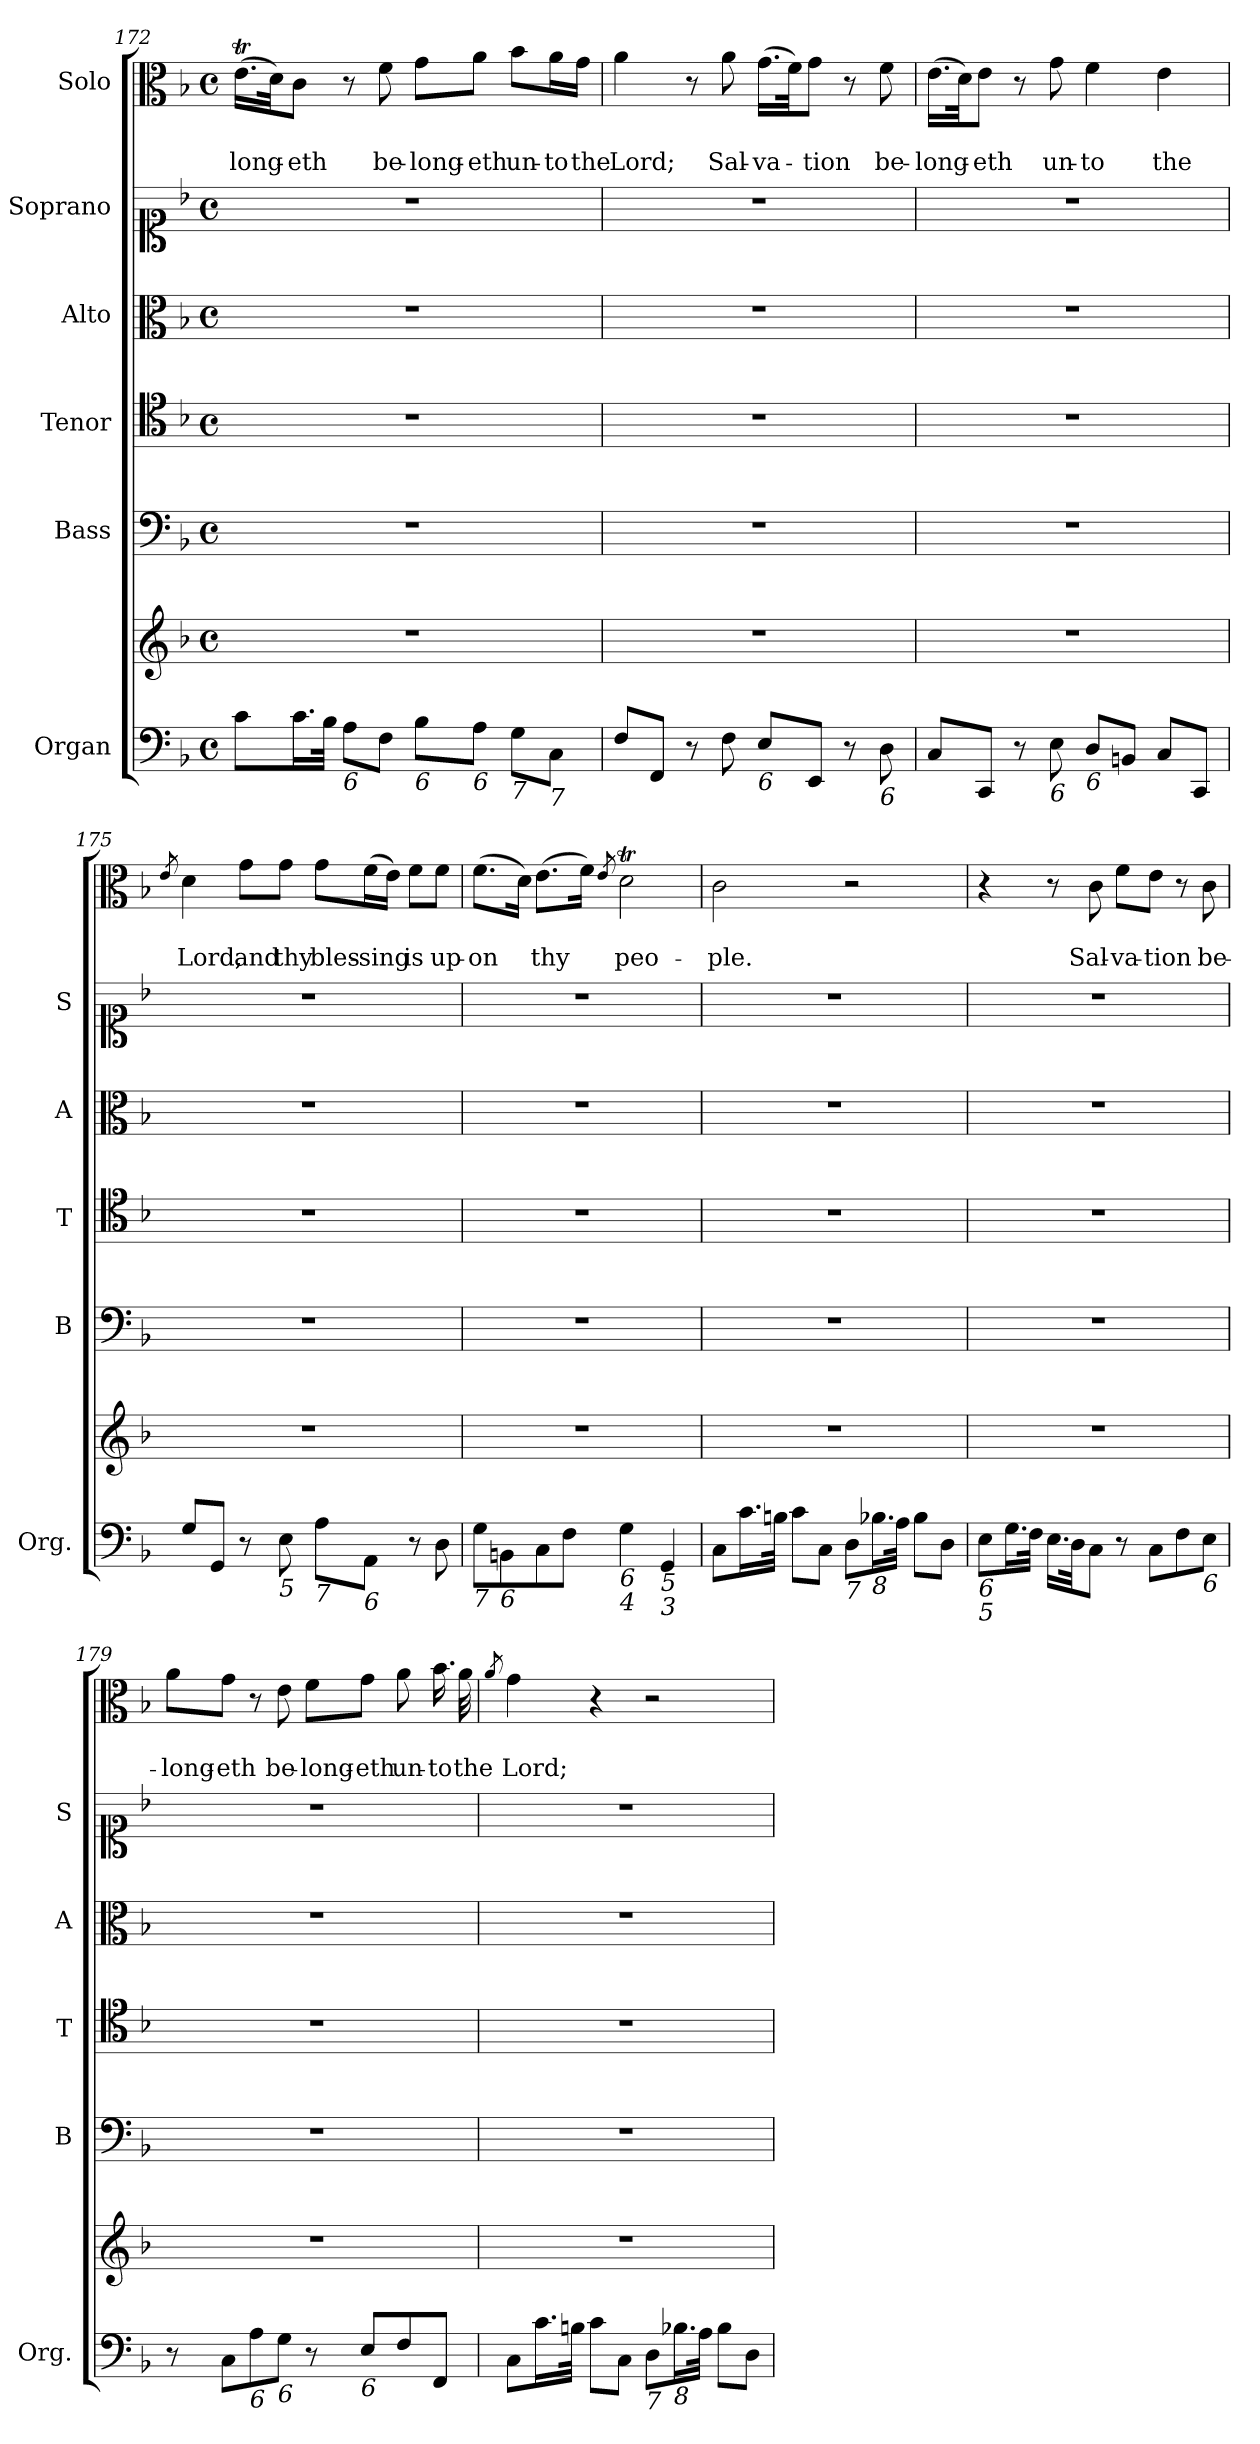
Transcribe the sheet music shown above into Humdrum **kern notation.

**kern	**kern	**kern	**kern	**kern	**kern	**kern	**text	**text
*part6	*part6	*part5	*part4	*part3	*part2	*part1	*part1	*part1
*staff7	*staff6	*staff5	*staff4	*staff3	*staff2	*staff1	*staff1	*staff1
*I"Organ	*	*I"Bass	*I"Tenor	*I"Alto	*I"Soprano	*I"Solo	*	*
*I'Org.	*	*I'B	*I'T	*I'A	*I'S	*	*	*
*clefF4	*clefG2	*clefF4	*clefC4	*clefC3	*clefC1	*clefC3	*	*
*k[b-]	*k[b-]	*k[b-]	*k[b-]	*k[b-]	*k[b-]	*k[b-]	*	*
*d:	*d:	*d:	*d:	*d:	*d:	*d:	*	*
*M4/4	*M4/4	*M4/4	*M4/4	*M4/4	*M4/4	*M4/4	*	*
*met(c)	*met(c)	*met(c)	*met(c)	*met(c)	*met(c)	*met(c)	*	*
=172	=172	=172	=172	=172	=172	=172	=172	=172
!	!	!	!	!	!	!	!	!LO:LY:b
8c\L	1r	1r	1r	1r	1r	(>16.et\LL	.	-long-
.	.	.	.	.	.	32d\Jk)	.	.
!	!	!	!	!	!	!	!	!LO:LY:b
16.c\L	.	.	.	.	.	8c\J	.	-eth
32B-\JJk	.	.	.	.	.	.	.	.
!LO:TX:b:i:t=6	!	!	!	!	!	!	!	!
8A\L	.	.	.	.	.	8r	.	.
!	!	!	!	!	!	!	!	!LO:LY:b
8F\J	.	.	.	.	.	8f\	.	be-
!LO:TX:b:i:t=6	!	!	!	!	!	!	!	!
!	!	!	!	!	!	!	!	!LO:LY:b
8B-\L	.	.	.	.	.	8g\L	.	-long-
!LO:TX:b:i:t=6	!	!	!	!	!	!	!	!
!	!	!	!	!	!	!	!	!LO:LY:b
8A\J	.	.	.	.	.	8a\J	.	-eth
!LO:TX:b:i:t=7	!	!	!	!	!	!	!	!
!	!	!	!	!	!	!	!	!LO:LY:b
8G\L	.	.	.	.	.	8b-\L	.	un-
!LO:TX:b:i:t=7	!	!	!	!	!	!	!	!
!	!	!	!	!	!	!	!	!LO:LY:b
8C\J	.	.	.	.	.	16a\L	.	-to
!	!	!	!	!	!	!	!	!LO:LY:b
.	.	.	.	.	.	16g\JJ	.	the
=173	=173	=173	=173	=173	=173	=173	=173	=173
!	!	!	!	!	!	!	!	!LO:LY:b
8F/L	1r	1r	1r	1r	1r	4a\	.	Lord;
8FF/J	.	.	.	.	.	.	.	.
8r	.	.	.	.	.	8r	.	.
!	!	!	!	!	!	!	!	!LO:LY:b
8F\	.	.	.	.	.	8a\	.	Sal-
!LO:TX:b:i:t=6	!	!	!	!	!	!	!	!
!	!	!	!	!	!	!	!	!LO:LY:b
8E/L	.	.	.	.	.	(>16.g\LL	.	-va-
.	.	.	.	.	.	32f\Jk)	.	.
!	!	!	!	!	!	!	!	!LO:LY:b
8EE/J	.	.	.	.	.	8g\J	.	-tion
8r	.	.	.	.	.	8r	.	.
!LO:TX:b:i:t=6	!	!	!	!	!	!	!	!
!	!	!	!	!	!	!	!	!LO:LY:b
8D\	.	.	.	.	.	8f\	.	be-
!!LO:LB:g=z
=174	=174	=174	=174	=174	=174	=174	=174	=174
!	!	!	!	!	!	!	!	!LO:LY:b
8C/L	1r	1r	1r	1r	1r	(>16.e\LL	.	-long-
.	.	.	.	.	.	32d\Jk)	.	.
!	!	!	!	!	!	!	!	!LO:LY:b
8CC/J	.	.	.	.	.	8e\J	.	-eth
8r	.	.	.	.	.	8r	.	.
!LO:TX:b:i:t=6	!	!	!	!	!	!	!	!
!	!	!	!	!	!	!	!	!LO:LY:b
8E\	.	.	.	.	.	8g\	.	un-
!LO:TX:b:i:t=6	!	!	!	!	!	!	!	!
!	!	!	!	!	!	!	!	!LO:LY:b
8D/L	.	.	.	.	.	4f\	.	-to
8BBn/J	.	.	.	.	.	.	.	.
!	!	!	!	!	!	!	!	!LO:LY:b
8C/L	.	.	.	.	.	4e\	.	the
8CC/J	.	.	.	.	.	.	.	.
=175	=175	=175	=175	=175	=175	=175	=175	=175
.	.	.	.	.	.	8qe/	.	.
!	!	!	!	!	!	!	!	!LO:LY:b
8G/L	1r	1r	1r	1r	1r	4d\	.	Lord,
8GG/J	.	.	.	.	.	.	.	.
!	!	!	!	!	!	!	!	!LO:LY:b
8r	.	.	.	.	.	8g\L	.	and
!LO:TX:b:i:t=5	!	!	!	!	!	!	!	!
!	!	!	!	!	!	!	!	!LO:LY:b
8E\	.	.	.	.	.	8g\J	.	thy
!LO:TX:b:i:t=7	!	!	!	!	!	!	!	!
!	!	!	!	!	!	!	!	!LO:LY:b
8A\L	.	.	.	.	.	8g\L	.	bles-
!LO:TX:b:i:t=6	!	!	!	!	!	!	!	!
!	!	!	!	!	!	!	!	!LO:LY:b
8AA\J	.	.	.	.	.	(>16f\L	.	-sing
.	.	.	.	.	.	16e\JJ)	.	.
!	!	!	!	!	!	!	!	!LO:LY:b
8r	.	.	.	.	.	8f\L	.	is
!	!	!	!	!	!	!	!	!LO:LY:b
8D\	.	.	.	.	.	8f\J	.	up-
=176	=176	=176	=176	=176	=176	=176	=176	=176
!LO:TX:b:i:t=7	!	!	!	!	!	!	!	!
!	!	!	!	!	!	!	!	!LO:LY:b
8G\L	1r	1r	1r	1r	1r	(>8.f\L	.	-on
!LO:TX:b:i:t=6	!	!	!	!	!	!	!	!
8BBn\	.	.	.	.	.	.	.	.
.	.	.	.	.	.	16d\Jk)	.	.
!	!	!	!	!	!	!	!	!LO:LY:b
8C\	.	.	.	.	.	(>8.e\L	.	thy
8F\J	.	.	.	.	.	.	.	.
.	.	.	.	.	.	16f\Jk)	.	.
.	.	.	.	.	.	8qe/	.	.
!LO:TX:b:i:t=6	!	!	!	!	!	!	!	!
!LO:TX:b:i:t=4	!	!	!	!	!	!	!	!
!	!	!	!	!	!	!	!	!LO:LY:b
4G\	.	.	.	.	.	2dT\	.	peo-
!LO:TX:b:i:t=5	!	!	!	!	!	!	!	!
!LO:TX:b:i:t=3	!	!	!	!	!	!	!	!
4GG/	.	.	.	.	.	.	.	.
=177	=177	=177	=177	=177	=177	=177	=177	=177
!	!	!	!	!	!	!	!	!LO:LY:b
8C\L	1r	1r	1r	1r	1r	2c\	.	-ple.
16.c\L	.	.	.	.	.	.	.	.
32Bn\JJk	.	.	.	.	.	.	.	.
8c\L	.	.	.	.	.	.	.	.
8C\J	.	.	.	.	.	.	.	.
!LO:TX:b:i:t=7	!	!	!	!	!	!	!	!
8D\L	.	.	.	.	.	2r	.	.
!LO:TX:b:i:t=8	!	!	!	!	!	!	!	!
16.B-X\L	.	.	.	.	.	.	.	.
32A\JJk	.	.	.	.	.	.	.	.
8B-\L	.	.	.	.	.	.	.	.
8D\J	.	.	.	.	.	.	.	.
!!LO:LB:g=z
=178	=178	=178	=178	=178	=178	=178	=178	=178
!LO:TX:b:i:t=6	!	!	!	!	!	!	!	!
!LO:TX:b:i:t=5	!	!	!	!	!	!	!	!
8E\L	1r	1r	1r	1r	1r	4r	.	.
16.G\L	.	.	.	.	.	.	.	.
32F\JJk	.	.	.	.	.	.	.	.
16.E\LL	.	.	.	.	.	8r	.	.
32D\Jk	.	.	.	.	.	.	.	.
!	!	!	!	!	!	!	!	!LO:LY:b
8C\J	.	.	.	.	.	8c\	.	Sal-
!	!	!	!	!	!	!	!	!LO:LY:b
8r	.	.	.	.	.	8f\L	.	-va-
!	!	!	!	!	!	!	!	!LO:LY:b
8C\L	.	.	.	.	.	8e\J	.	-tion
8F\	.	.	.	.	.	8r	.	.
!LO:TX:b:i:t=6	!	!	!	!	!	!	!	!
!	!	!	!	!	!	!	!	!LO:LY:b
8E\J	.	.	.	.	.	8c\	.	be-
=179	=179	=179	=179	=179	=179	=179	=179	=179
!	!	!	!	!	!	!	!	!LO:LY:b
8r	1r	1r	1r	1r	1r	8a\L	.	-long-
!	!	!	!	!	!	!	!	!LO:LY:b
8C\L	.	.	.	.	.	8g\J	.	-eth
!LO:TX:b:i:t=6	!	!	!	!	!	!	!	!
8A\	.	.	.	.	.	8r	.	.
!LO:TX:b:i:t=6	!	!	!	!	!	!	!	!
!	!	!	!	!	!	!	!	!LO:LY:b
8G\J	.	.	.	.	.	8e\	.	be-
!	!	!	!	!	!	!	!	!LO:LY:b
8r	.	.	.	.	.	8f\L	.	-long-
!LO:TX:b:i:t=6	!	!	!	!	!	!	!	!
!	!	!	!	!	!	!	!	!LO:LY:b
8E/L	.	.	.	.	.	8g\J	.	-eth
!	!	!	!	!	!	!	!	!LO:LY:b
8F/	.	.	.	.	.	8a\	.	un-
!	!	!	!	!	!	!	!	!LO:LY:b
8FF/J	.	.	.	.	.	16.b-\	.	-to
!	!	!	!	!	!	!	!	!LO:LY:b
.	.	.	.	.	.	32a\	.	the
=180	=180	=180	=180	=180	=180	=180	=180	=180
.	.	.	.	.	.	8qa/	.	.
!	!	!	!	!	!	!	!	!LO:LY:b
8C\L	1r	1r	1r	1r	1r	4g\	.	Lord;
16.c\L	.	.	.	.	.	.	.	.
32Bn\JJk	.	.	.	.	.	.	.	.
8c\L	.	.	.	.	.	4r	.	.
8C\J	.	.	.	.	.	.	.	.
!LO:TX:b:i:t=7	!	!	!	!	!	!	!	!
8D\L	.	.	.	.	.	2r	.	.
!LO:TX:b:i:t=8	!	!	!	!	!	!	!	!
16.B-X\L	.	.	.	.	.	.	.	.
32A\JJk	.	.	.	.	.	.	.	.
8B-\L	.	.	.	.	.	.	.	.
8D\J	.	.	.	.	.	.	.	.
=	=	=	=	=	=	=	=	=
*-	*-	*-	*-	*-	*-	*-	*-	*-
